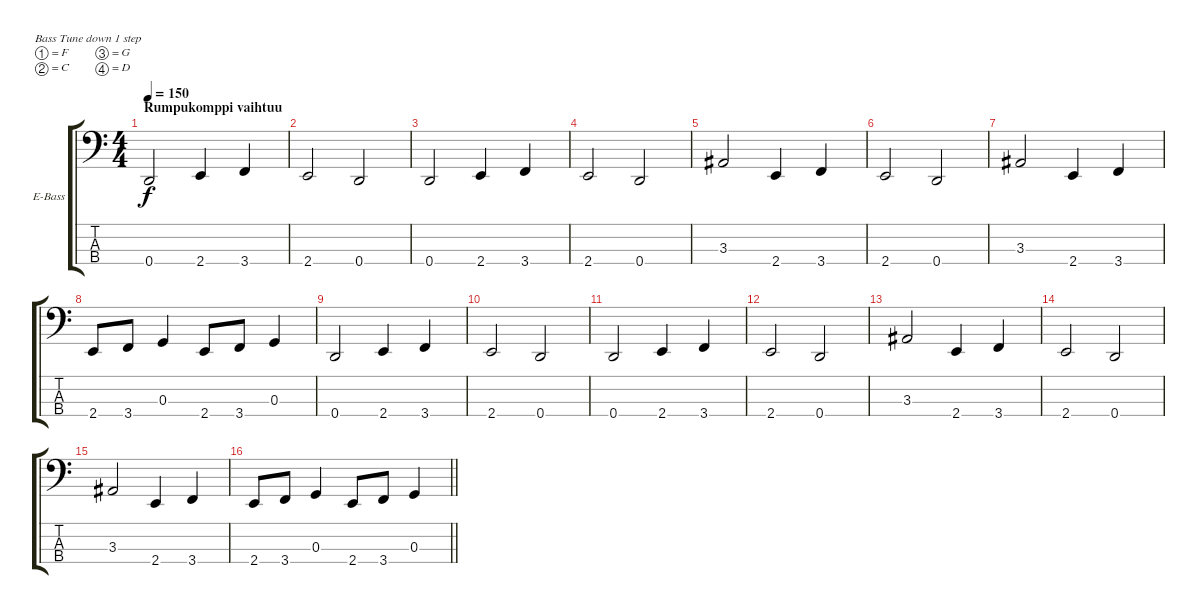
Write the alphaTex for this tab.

\bracketExtendMode groupsimilarinstruments
\firstSystemTrackNameOrientation horizontal
\otherSystemsTrackNameOrientation horizontal
\track ("Basso" "E-Bass") {instrument electricbassfinger}
\staff {score tabs}
\tuning (F2 C2 G1 D1)
\ts (4 4)
\section ("" "Rumpukomppi vaihtuu")
\tempo 150
\clef f4
\ks c
0.4.2{dy f} 2.4.4 3.4.4 |
2.4.2 0.4.2 |
0.4.2 2.4.4 3.4.4 |
2.4.2 0.4.2 |
3.3.2 2.4.4 3.4.4 |
2.4.2 0.4.2 |
3.3.2 2.4.4 3.4.4 |
2.4.8 3.4.8 0.3.4 2.4.8 3.4.8 0.3.4 |
0.4.2 2.4.4 3.4.4 |
2.4.2 0.4.2 |
0.4.2 2.4.4 3.4.4 |
2.4.2 0.4.2 |
3.3.2 2.4.4 3.4.4 |
2.4.2 0.4.2 |
3.3.2 2.4.4 3.4.4 |
\barLineRight lightlight
2.4.8 3.4.8 0.3.4 2.4.8 3.4.8 0.3.4
